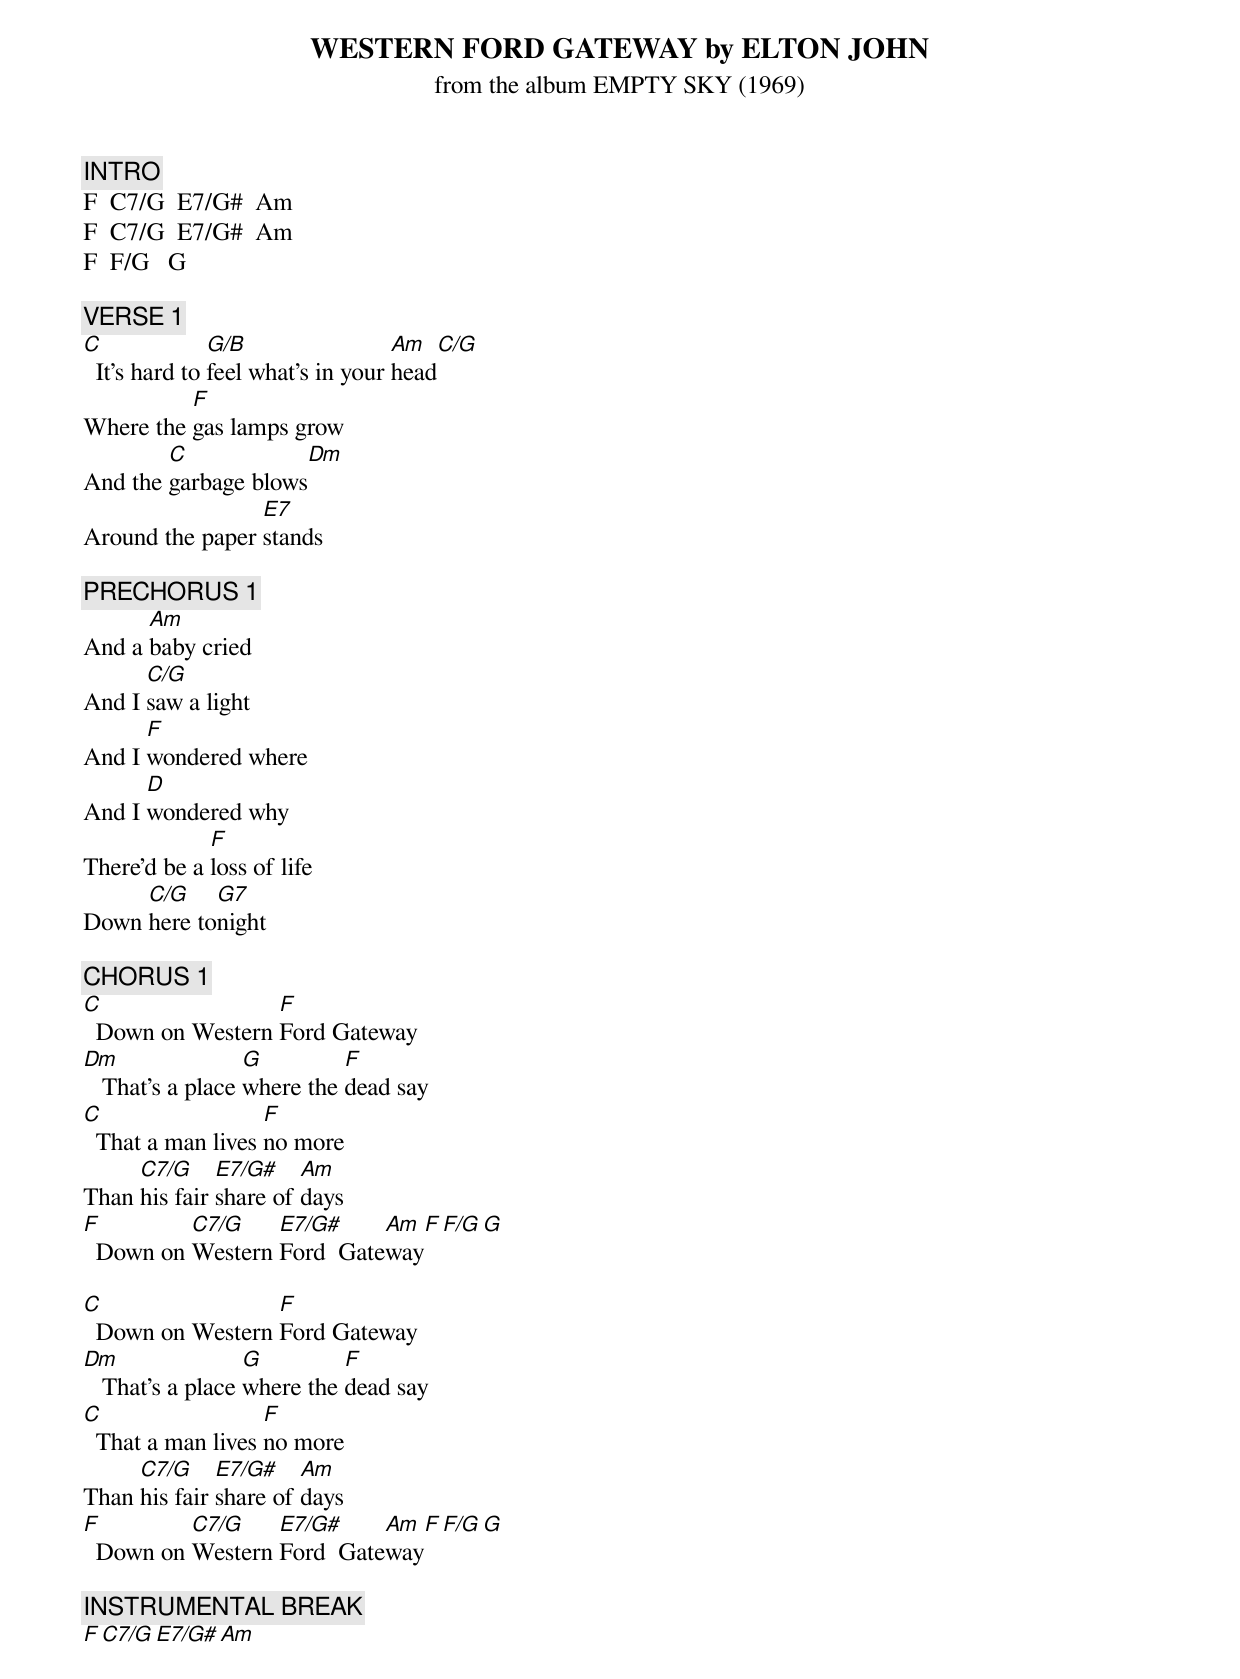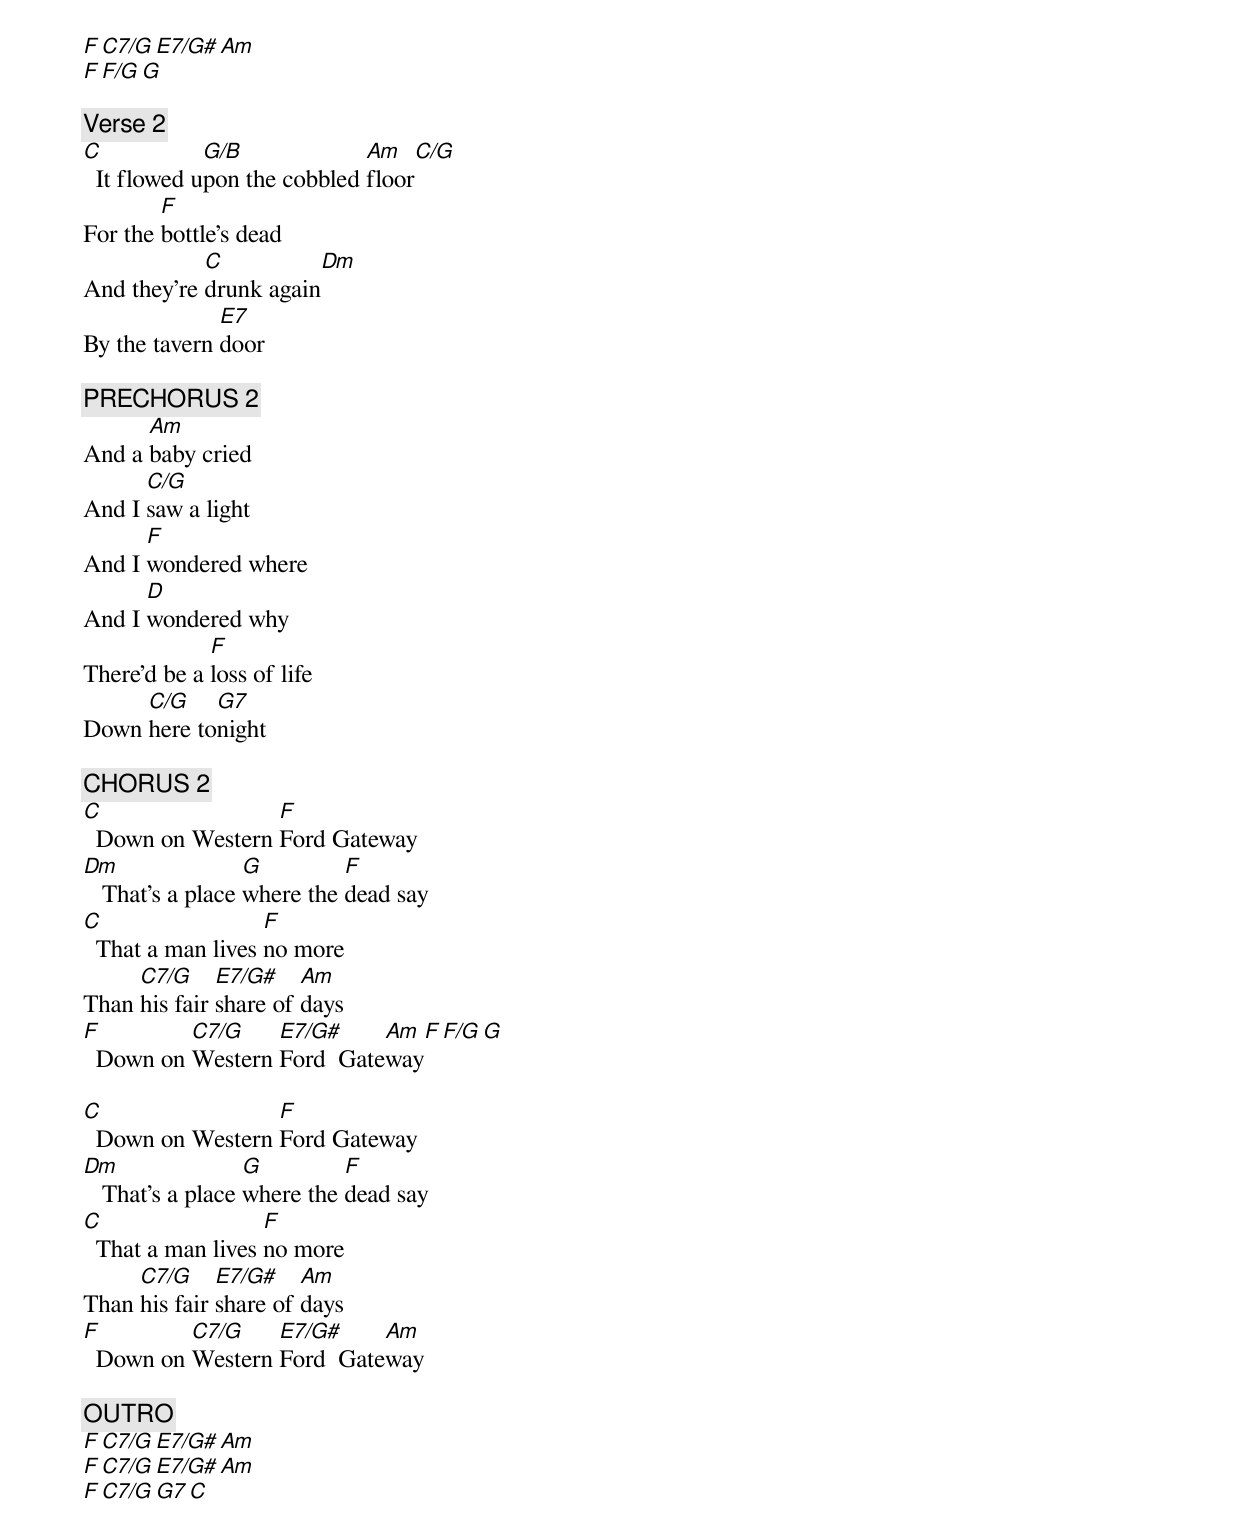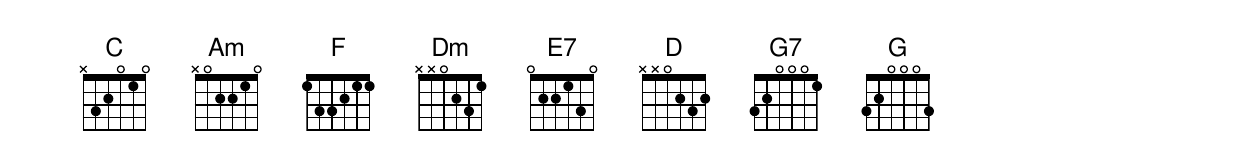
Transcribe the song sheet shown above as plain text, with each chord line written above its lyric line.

WESTERN FORD GATEWAY by ELTON JOHN
from the album EMPTY SKY (1969)

[INTRO]
F  C7/G  E7/G#  Am
F  C7/G  E7/G#  Am
F  F/G   G

[VERSE 1]
C              G/B                 Am     C/G
  It's hard to feel what's in your head
          F
Where the gas lamps grow
        C             Dm
And the garbage blows
                 E7
Around the paper stands

[PRECHORUS 1]
      Am
And a baby cried
      C/G
And I saw a light
      F
And I wondered where
      D
And I wondered why
             F
There'd be a loss of life
     C/G    G7
Down here tonight

[CHORUS 1]
C                 F
  Down on Western Ford Gateway
Dm                G         F
   That's a place where the dead say
C                  F
  That a man lives no more
     C7/G     E7/G#    Am
Than his fair share of days
F         C7/G    E7/G#     Am   F  F/G  G
  Down on Western Ford  Gateway

C                 F
  Down on Western Ford Gateway
Dm                G         F
   That's a place where the dead say
C                  F
  That a man lives no more
     C7/G     E7/G#    Am
Than his fair share of days
F         C7/G    E7/G#     Am   F  F/G  G
  Down on Western Ford  Gateway

[INSTRUMENTAL BREAK]
F  C7/G  E7/G#  Am
F  C7/G  E7/G#  Am
F  F/G   G

[Verse 2]
C            G/B             Am    C/G
  It flowed upon the cobbled floor
        F
For the bottle's dead
            C           Dm
And they're drunk again
              E7
By the tavern door

[PRECHORUS 2]
      Am
And a baby cried
      C/G
And I saw a light
      F
And I wondered where
      D
And I wondered why
             F
There'd be a loss of life
     C/G    G7
Down here tonight

[CHORUS 2]
C                 F
  Down on Western Ford Gateway
Dm                G         F
   That's a place where the dead say
C                  F
  That a man lives no more
     C7/G     E7/G#    Am
Than his fair share of days
F         C7/G    E7/G#     Am   F  F/G  G
  Down on Western Ford  Gateway

C                 F
  Down on Western Ford Gateway
Dm                G         F
   That's a place where the dead say
C                  F
  That a man lives no more
     C7/G     E7/G#    Am
Than his fair share of days
F         C7/G    E7/G#     Am
  Down on Western Ford  Gateway

[OUTRO]
F  C7/G  E7/G#  Am
F  C7/G  E7/G#  Am
F  C7/G  G7     C
